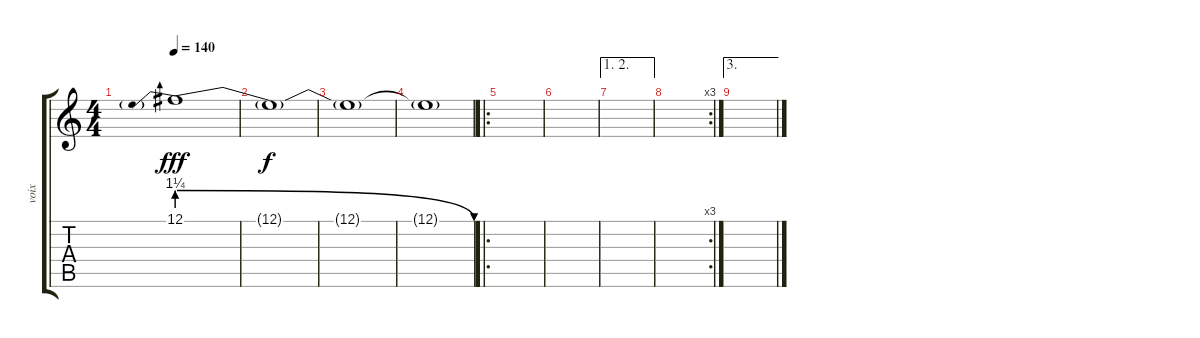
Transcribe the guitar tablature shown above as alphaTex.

\track ("voix" "voix") {instrument trumpet}
\staff {score tabs}
\tuning (E4 B3 G3 D3 A2 E2) {hide}
\ts (4 4)
\tempo 140
\clef g2
\ks c
12.1{be (prebendrelease 0 5 60 0)}.1{dy fff} |
12.1{t}.1{dy f} |
12.1{t}.1 |
12.1{t}.1 |
\ro
|
|
\ae (1 2)
|
\rc 3
|
\ae 3
